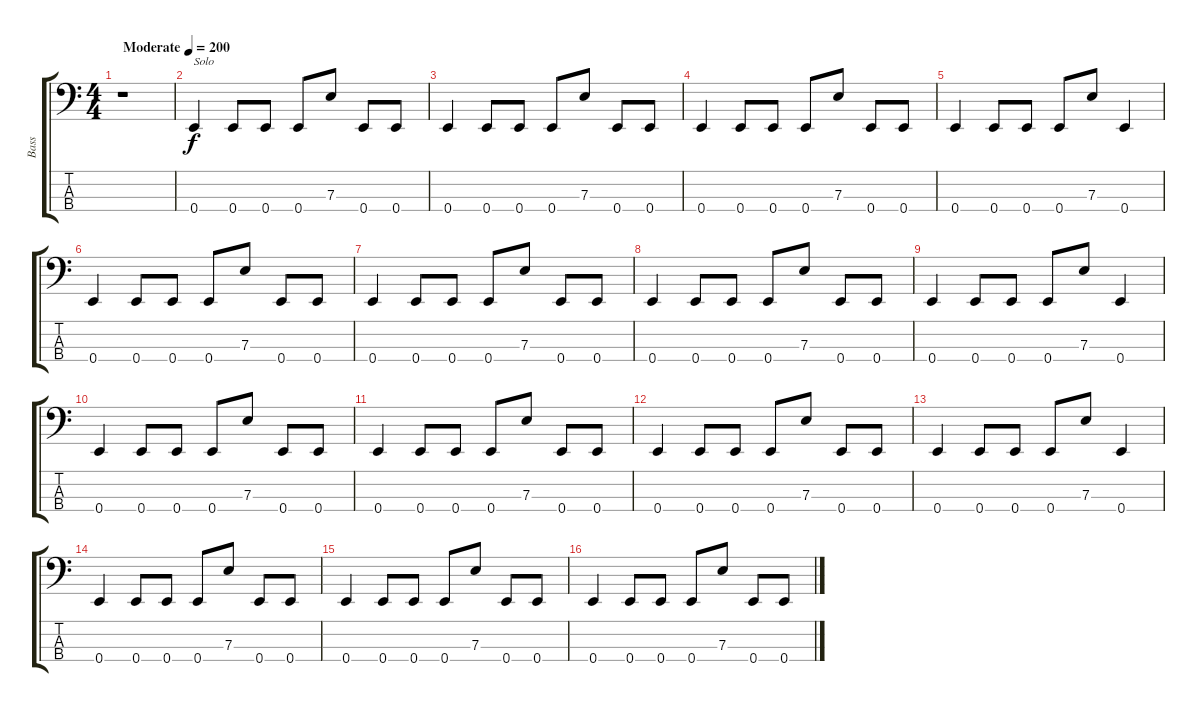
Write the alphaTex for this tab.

\track ("Bass" "Bass") {instrument electricbasspick}
\staff {score tabs}
\tuning (G2 D2 A1 E1) {hide}
\ts (4 4)
\tempo (200 "Moderate")
\clef f4
\ks c
r.1{dy f instrument electricbasspick} |
0.4.4{txt "Solo"} 0.4.8 0.4.8 0.4.8 7.3.8 0.4.8 0.4.8 |
0.4.4 0.4.8 0.4.8 0.4.8 7.3.8 0.4.8 0.4.8 |
0.4.4 0.4.8 0.4.8 0.4.8 7.3.8 0.4.8 0.4.8 |
0.4.4 0.4.8 0.4.8 0.4.8 7.3.8 0.4.4 |
0.4.4 0.4.8 0.4.8 0.4.8 7.3.8 0.4.8 0.4.8 |
0.4.4 0.4.8 0.4.8 0.4.8 7.3.8 0.4.8 0.4.8 |
0.4.4 0.4.8 0.4.8 0.4.8 7.3.8 0.4.8 0.4.8 |
0.4.4 0.4.8 0.4.8 0.4.8 7.3.8 0.4.4 |
0.4.4 0.4.8 0.4.8 0.4.8 7.3.8 0.4.8 0.4.8 |
0.4.4 0.4.8 0.4.8 0.4.8 7.3.8 0.4.8 0.4.8 |
0.4.4 0.4.8 0.4.8 0.4.8 7.3.8 0.4.8 0.4.8 |
0.4.4 0.4.8 0.4.8 0.4.8 7.3.8 0.4.4 |
0.4.4 0.4.8 0.4.8 0.4.8 7.3.8 0.4.8 0.4.8 |
0.4.4 0.4.8 0.4.8 0.4.8 7.3.8 0.4.8 0.4.8 |
0.4.4 0.4.8 0.4.8 0.4.8 7.3.8 0.4.8 0.4.8
